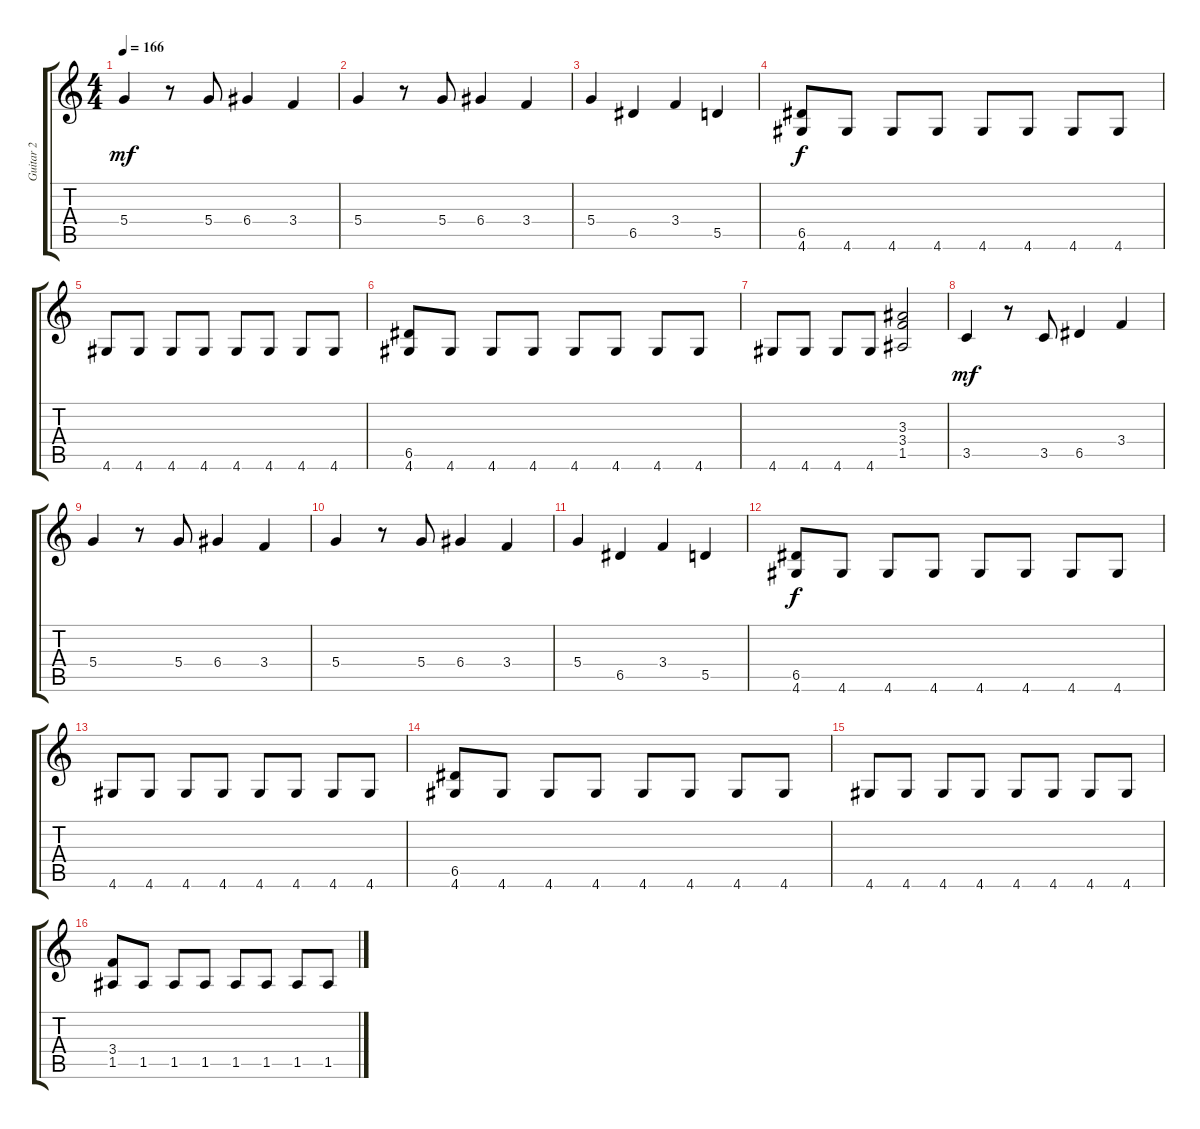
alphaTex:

\track ("Guitar 2" "Guitar 2") {instrument distortionguitar}
\staff {score tabs}
\tuning (E4 B3 G3 D3 A2 E2) {hide}
\ts (4 4)
\tempo 166
\clef g2
\ks c
5.4.4{dy mf} r.8 5.4.8 6.4.4 3.4.4 |
5.4.4 r.8 5.4.8 6.4.4 3.4.4 |
5.4.4 6.5.4 3.4.4 5.5.4 |
\section ("" "")
(6.5 4.6).8{dy f} 4.6.8 4.6.8 4.6.8 4.6.8 4.6.8 4.6.8 4.6.8 |
4.6.8 4.6.8 4.6.8 4.6.8 4.6.8 4.6.8 4.6.8 4.6.8 |
(6.5 4.6).8 4.6.8 4.6.8 4.6.8 4.6.8 4.6.8 4.6.8 4.6.8 |
4.6.8 4.6.8 4.6.8 4.6.8 (3.3 3.4 1.5).2 |
3.5.4{dy mf} r.8 3.5.8 6.5.4 3.4.4 |
5.4.4 r.8 5.4.8 6.4.4 3.4.4 |
5.4.4 r.8 5.4.8 6.4.4 3.4.4 |
5.4.4 6.5.4 3.4.4 5.5.4 |
\section ("" "")
(6.5 4.6).8{dy f} 4.6.8 4.6.8 4.6.8 4.6.8 4.6.8 4.6.8 4.6.8 |
4.6.8 4.6.8 4.6.8 4.6.8 4.6.8 4.6.8 4.6.8 4.6.8 |
(6.5 4.6).8 4.6.8 4.6.8 4.6.8 4.6.8 4.6.8 4.6.8 4.6.8 |
4.6.8 4.6.8 4.6.8 4.6.8 4.6.8 4.6.8 4.6.8 4.6.8 |
(3.4 1.5).8 1.5.8 1.5.8 1.5.8 1.5.8 1.5.8 1.5.8 1.5.8
